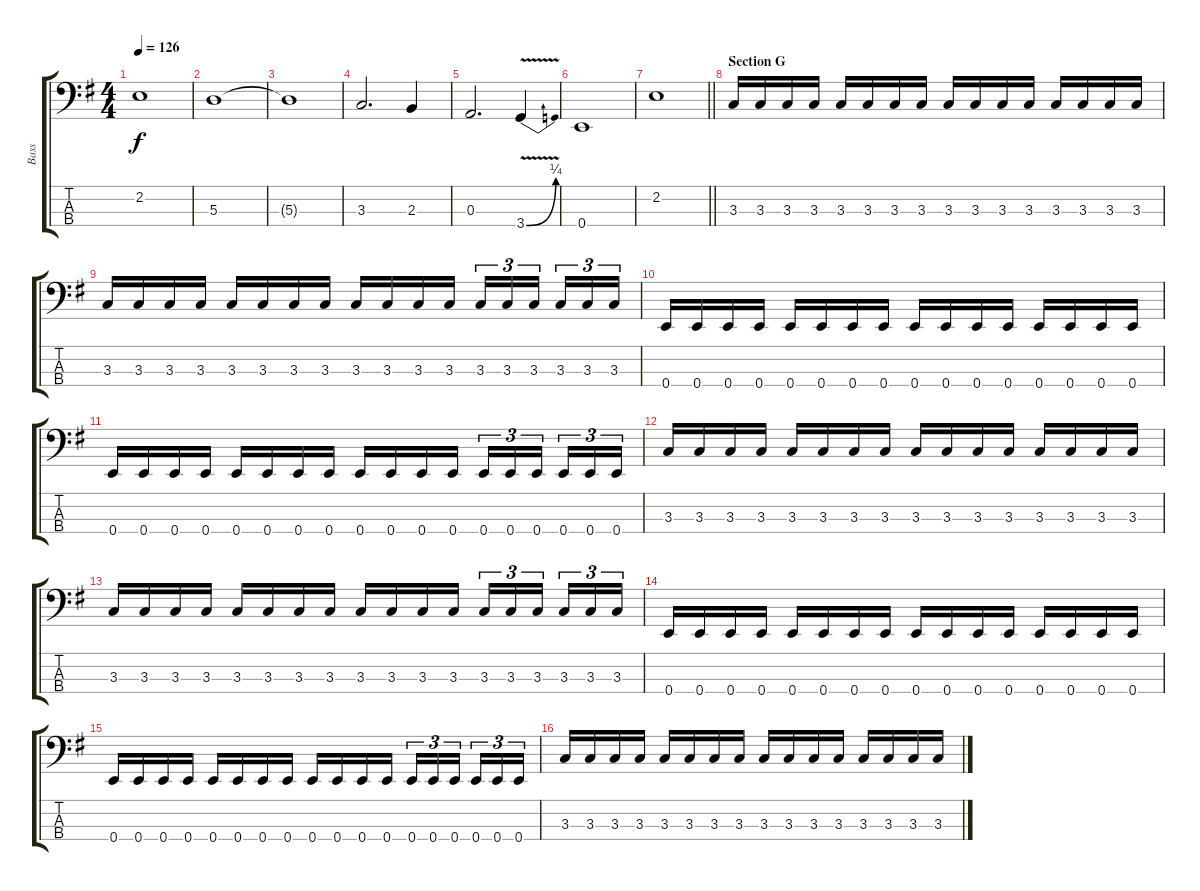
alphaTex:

\track ("Bass" "Bass") {instrument electricbassfinger}
\staff {score tabs}
\tuning (G2 D2 A1 E1) {hide}
\ts (4 4)
\tempo 126
\clef f4
\ks eminor
2.2.1{dy f} |
5.3.1 |
5.3{t}.1 |
3.3.2{d} 2.3.4 |
0.3.2{d} 3.4{be (bend 0 0 60 1) v}.4 |
0.4.1 |
\barLineRight lightlight
2.2.1 |
\section ("" "Section G")
3.3.16 3.3.16 3.3.16 3.3.16 3.3.16 3.3.16 3.3.16 3.3.16 3.3.16 3.3.16 3.3.16 3.3.16 3.3.16 3.3.16 3.3.16 3.3.16 |
3.3.16 3.3.16 3.3.16 3.3.16 3.3.16 3.3.16 3.3.16 3.3.16 3.3.16 3.3.16 3.3.16 3.3.16 3.3.16{tu (3 2)} 3.3.16{tu (3 2)} 3.3.16{tu (3 2) beam splitsecondary} 3.3.16{tu (3 2)} 3.3.16{tu (3 2)} 3.3.16{tu (3 2)} |
0.4.16 0.4.16 0.4.16 0.4.16 0.4.16 0.4.16 0.4.16 0.4.16 0.4.16 0.4.16 0.4.16 0.4.16 0.4.16 0.4.16 0.4.16 0.4.16 |
0.4.16 0.4.16 0.4.16 0.4.16 0.4.16 0.4.16 0.4.16 0.4.16 0.4.16 0.4.16 0.4.16 0.4.16 0.4.16{tu (3 2)} 0.4.16{tu (3 2)} 0.4.16{tu (3 2) beam splitsecondary} 0.4.16{tu (3 2)} 0.4.16{tu (3 2)} 0.4.16{tu (3 2)} |
3.3.16 3.3.16 3.3.16 3.3.16 3.3.16 3.3.16 3.3.16 3.3.16 3.3.16 3.3.16 3.3.16 3.3.16 3.3.16 3.3.16 3.3.16 3.3.16 |
3.3.16 3.3.16 3.3.16 3.3.16 3.3.16 3.3.16 3.3.16 3.3.16 3.3.16 3.3.16 3.3.16 3.3.16 3.3.16{tu (3 2)} 3.3.16{tu (3 2)} 3.3.16{tu (3 2) beam splitsecondary} 3.3.16{tu (3 2)} 3.3.16{tu (3 2)} 3.3.16{tu (3 2)} |
0.4.16 0.4.16 0.4.16 0.4.16 0.4.16 0.4.16 0.4.16 0.4.16 0.4.16 0.4.16 0.4.16 0.4.16 0.4.16 0.4.16 0.4.16 0.4.16 |
0.4.16 0.4.16 0.4.16 0.4.16 0.4.16 0.4.16 0.4.16 0.4.16 0.4.16 0.4.16 0.4.16 0.4.16 0.4.16{tu (3 2)} 0.4.16{tu (3 2)} 0.4.16{tu (3 2) beam splitsecondary} 0.4.16{tu (3 2)} 0.4.16{tu (3 2)} 0.4.16{tu (3 2)} |
3.3.16 3.3.16 3.3.16 3.3.16 3.3.16 3.3.16 3.3.16 3.3.16 3.3.16 3.3.16 3.3.16 3.3.16 3.3.16 3.3.16 3.3.16 3.3.16
